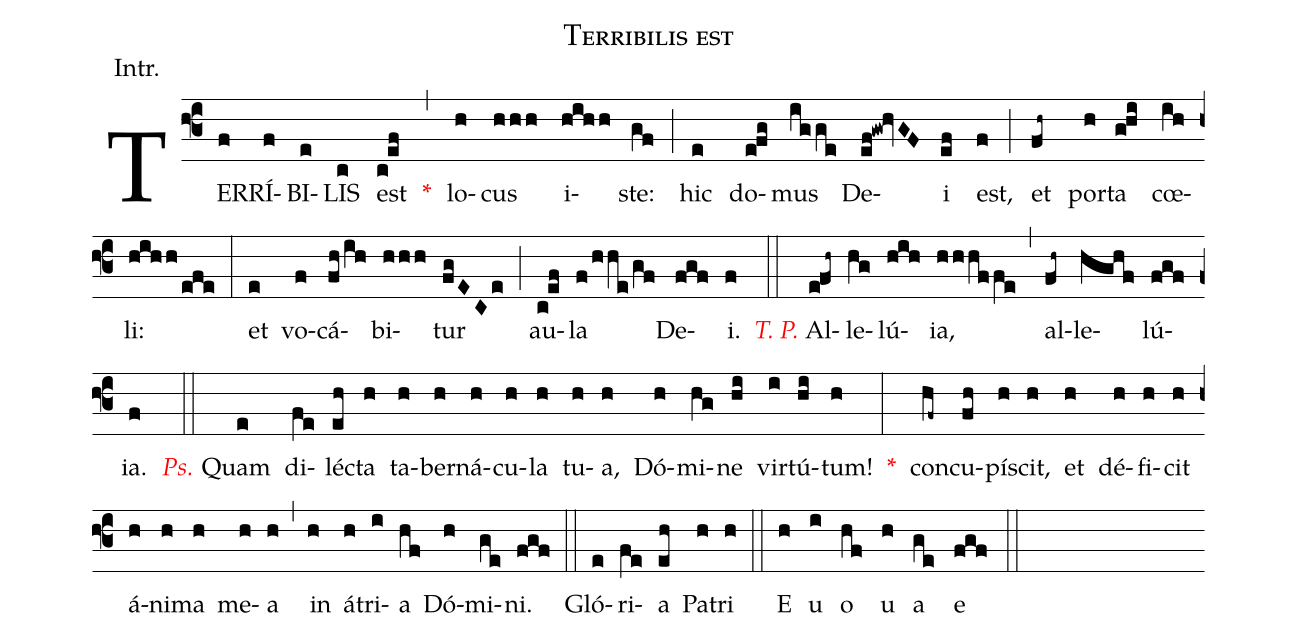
name:Terribilis est;
annotation:Intr.;
mode:II.;
office-part:Introit;
%%
(f3) TER(f)RÍ(f)BI(e)LIS(c) est(c!ef) <v>\red{*}</v>(,) lo(h)cus(hhh) i(hihh)ste:(gf) (;) hic(e) do(e!fg)mus(igge) De(ef!gw!hvGF)i(ef) est,(f) (;) et(fh~) por(h)ta(g!hi) cœ(ih)li:(hihh/efe) (:) et(e) vo(f)cá(fh/ih)bi(hhh)tur(fgECe) (;) au(c!ef)la(f/hhe/gf) De(fgf)i.(f) (::) <v>\redit{T. P.}</v> Al(e!fh~)le(hg)lú(hih)ia,(hhhffe) (,) al(fh~)le(hghf)lú(fgf)ia.(f) (::) <v>\redit{Ps.}</v> Quam(e) di(fe)lé(eh)cta(h) ta(h)ber(h)ná(h)cu(h)la(h) tu(h)a,(h) Dó(h)mi(hg)ne(hi) vir(i)tú(hi)tum!(h) <v>\red{*}</v>(:) con(hf~)cu(fh)pí(h)scit,(h) et(h) dé(h)fi(h)cit(h) á(h)ni(h)ma(h) me(h)a(h) (,) in(h) á(h)tri(i)a(hf) Dó(h)mi(ge)ni.(fgf) (::) Gló(e)ri(fe)a(eh) Pa(h)tri(h) (::) E(h) u(i) o(hf) u(h) a(ge) e(fgf) (::)
